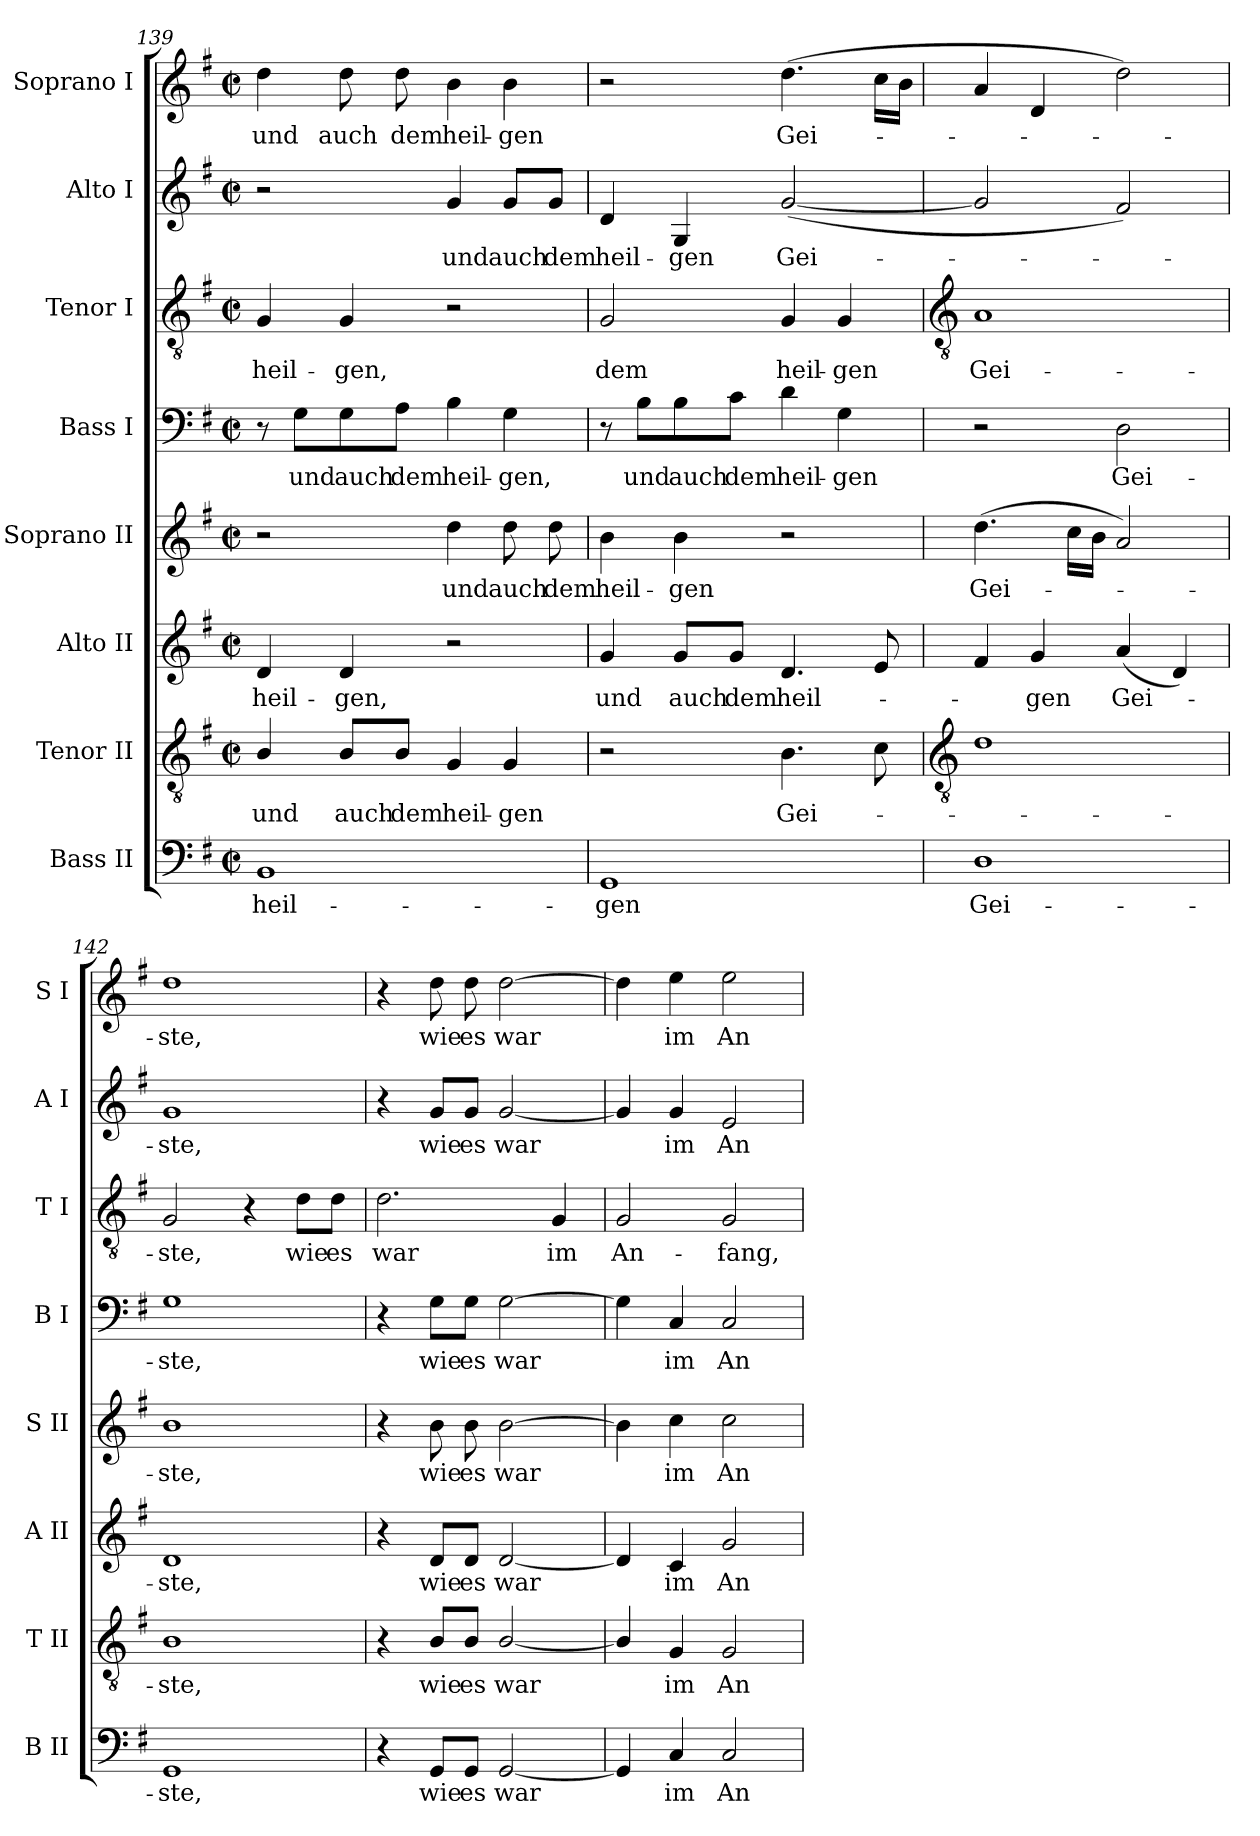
**kern	**text	**kern	**text	**kern	**text	**kern	**text	**kern	**text	**kern	**text	**kern	**text	**kern	**text
*part8	*part8	*part7	*part7	*part6	*part6	*part5	*part5	*part4	*part4	*part3	*part3	*part2	*part2	*part1	*part1
*staff8	*staff8	*staff7	*staff7	*staff6	*staff6	*staff5	*staff5	*staff4	*staff4	*staff3	*staff3	*staff2	*staff2	*staff1	*staff1
*I"Bass II	*	*I"Tenor II	*	*I"Alto II	*	*I"Soprano II	*	*I"Bass I	*	*I"Tenor I	*	*I"Alto I	*	*I"Soprano I	*
*I'B II	*	*I'T II	*	*I'A II	*	*I'S II	*	*I'B I	*	*I'T I	*	*I'A I	*	*I'S I	*
*clefF4	*	*clefGv2	*	*clefG2	*	*clefG2	*	*clefF4	*	*clefGv2	*	*clefG2	*	*clefG2	*
*k[f#]	*	*k[f#]	*	*k[f#]	*	*k[f#]	*	*k[f#]	*	*k[f#]	*	*k[f#]	*	*k[f#]	*
*G:	*	*G:	*	*G:	*	*G:	*	*G:	*	*G:	*	*G:	*	*G:	*
*M2/2	*	*M2/2	*	*M2/2	*	*M2/2	*	*M2/2	*	*M2/2	*	*M2/2	*	*M2/2	*
*met(c|)	*	*met(c|)	*	*met(c|)	*	*met(c|)	*	*met(c|)	*	*met(c|)	*	*met(c|)	*	*met(c|)	*
=139	=139	=139	=139	=139	=139	=139	=139	=139	=139	=139	=139	=139	=139	=139	=139
!	!LO:LY:b	!	!LO:LY:b	!	!LO:LY:b	!	!	!	!	!	!LO:LY:b	!	!	!	!LO:LY:b
1BB	heil-	4B/	und	4d	heil-	2r	.	8r	.	4G	heil-	2r	.	4dd	und
!	!	!	!	!	!	!	!	!	!LO:LY:b	!	!	!	!	!	!
.	.	.	.	.	.	.	.	8G\L	und	.	.	.	.	.	.
!	!	!	!LO:LY:b	!	!LO:LY:b	!	!	!	!LO:LY:b	!	!LO:LY:b	!	!	!	!LO:LY:b
.	.	8B/L	auch	4d	-gen,	.	.	8G\	auch	4G	-gen,	.	.	8dd	auch
!	!	!	!LO:LY:b	!	!	!	!	!	!LO:LY:b	!	!	!	!	!	!LO:LY:b
.	.	8B/J	dem	.	.	.	.	8A\J	dem	.	.	.	.	8dd	dem
!	!	!	!LO:LY:b	!	!	!	!LO:LY:b	!	!LO:LY:b	!	!	!	!LO:LY:b	!	!LO:LY:b
.	.	4G	heil-	2r	.	4dd	und	4B	heil-	2r	.	4g	und	4b	heil-
!	!	!	!LO:LY:b	!	!	!	!LO:LY:b	!	!LO:LY:b	!	!	!	!LO:LY:b	!	!LO:LY:b
.	.	4G	-gen	.	.	8dd	auch	4G	-gen,	.	.	8g/L	auch	4b	-gen
!	!	!	!	!	!	!	!LO:LY:b	!	!	!	!	!	!LO:LY:b	!	!
.	.	.	.	.	.	8dd	dem	.	.	.	.	8g/J	dem	.	.
=140	=140	=140	=140	=140	=140	=140	=140	=140	=140	=140	=140	=140	=140	=140	=140
!	!LO:LY:b	!	!	!	!LO:LY:b	!	!LO:LY:b	!	!	!	!LO:LY:b	!	!LO:LY:b	!	!
1GG	-gen	2r	.	4g	und	4b	heil-	8r	.	2G	dem	4d	heil-	2r	.
!	!	!	!	!	!	!	!	!	!LO:LY:b	!	!	!	!	!	!
.	.	.	.	.	.	.	.	8B\L	und	.	.	.	.	.	.
!	!	!	!	!	!LO:LY:b	!	!LO:LY:b	!	!LO:LY:b	!	!	!	!LO:LY:b	!	!
.	.	.	.	8g/L	auch	4b	-gen	8B\	auch	.	.	4G	-gen	.	.
!	!	!	!	!	!LO:LY:b	!	!	!	!LO:LY:b	!	!	!	!	!	!
.	.	.	.	8g/J	dem	.	.	8c\J	dem	.	.	.	.	.	.
!	!	!	!LO:LY:b	!	!LO:LY:b	!	!	!	!LO:LY:b	!	!LO:LY:b	!	!LO:LY:b	!	!LO:LY:b
.	.	4.B	Gei-	4.d	heil-	2r	.	4d	heil-	4G	heil-	(<[2g	Gei-	(>4.dd	Gei-
!	!	!	!	!	!	!	!	!	!LO:LY:b	!	!LO:LY:b	!	!	!	!
.	.	.	.	.	.	.	.	4G	-gen	4G	-gen	.	.	.	.
.	.	8c	.	8e	.	.	.	.	.	.	.	.	.	16ccLL	.
.	.	.	.	.	.	.	.	.	.	.	.	.	.	16bJJ	.
!!LO:LB:g=z
=141	=141	=141	=141	=141	=141	=141	=141	=141	=141	=141	=141	=141	=141	=141	=141
*	*	*clefGv2	*	*	*	*	*	*	*	*clefGv2	*	*	*	*	*
!	!LO:LY:b	!	!	!	!	!	!LO:LY:b	!	!	!	!LO:LY:b	!	!	!	!
1D	Gei-	1d	.	4f#	.	(>4.dd	Gei-	2r	.	1A	Gei-	2g]	.	4a	.
!	!	!	!	!	!LO:LY:b	!	!	!	!	!	!	!	!	!	!
.	.	.	.	4g	gen	.	.	.	.	.	.	.	.	4d	.
.	.	.	.	.	.	16ccLL	.	.	.	.	.	.	.	.	.
.	.	.	.	.	.	16bJJ	.	.	.	.	.	.	.	.	.
!	!	!	!	!	!LO:LY:b	!	!	!	!LO:LY:b	!	!	!	!	!	!
.	.	.	.	(<4a	Gei-	2a)	.	2D	Gei-	.	.	2f#)	.	2dd)	.
.	.	.	.	4d)	.	.	.	.	.	.	.	.	.	.	.
=142	=142	=142	=142	=142	=142	=142	=142	=142	=142	=142	=142	=142	=142	=142	=142
!	!LO:LY:b	!	!LO:LY:b	!	!LO:LY:b	!	!LO:LY:b	!	!LO:LY:b	!	!LO:LY:b	!	!LO:LY:b	!	!LO:LY:b
1GG	-ste,	1B	ste,	1d	ste,	1b	ste,	1G	-ste,	2G	-ste,	1g	ste,	1dd	ste,
.	.	.	.	.	.	.	.	.	.	4r	.	.	.	.	.
!	!	!	!	!	!	!	!	!	!	!	!LO:LY:b	!	!	!	!
.	.	.	.	.	.	.	.	.	.	8d\L	wie	.	.	.	.
!	!	!	!	!	!	!	!	!	!	!	!LO:LY:b	!	!	!	!
.	.	.	.	.	.	.	.	.	.	8d\J	es	.	.	.	.
=143	=143	=143	=143	=143	=143	=143	=143	=143	=143	=143	=143	=143	=143	=143	=143
!	!	!	!	!	!	!	!	!	!	!	!LO:LY:b	!	!	!	!
4r	.	4r	.	4r	.	4r	.	4r	.	2.d	war	4r	.	4r	.
!	!LO:LY:b	!	!LO:LY:b	!	!LO:LY:b	!	!LO:LY:b	!	!LO:LY:b	!	!	!	!LO:LY:b	!	!LO:LY:b
8GG/L	wie	8B/L	wie	8d/L	wie	8b	wie	8G\L	wie	.	.	8g/L	wie	8dd	wie
!	!LO:LY:b	!	!LO:LY:b	!	!LO:LY:b	!	!LO:LY:b	!	!LO:LY:b	!	!	!	!LO:LY:b	!	!LO:LY:b
8GG/J	es	8B/J	es	8d/J	es	8b	es	8G\J	es	.	.	8g/J	es	8dd	es
!	!LO:LY:b	!	!LO:LY:b	!	!LO:LY:b	!	!LO:LY:b	!	!LO:LY:b	!	!	!	!LO:LY:b	!	!LO:LY:b
[2GG	war	[2B/	war	[2d	war	[2b	war	[2G	war	.	.	[2g	war	[2dd	war
!	!	!	!	!	!	!	!	!	!	!	!LO:LY:b	!	!	!	!
.	.	.	.	.	.	.	.	.	.	4G	im	.	.	.	.
=144	=144	=144	=144	=144	=144	=144	=144	=144	=144	=144	=144	=144	=144	=144	=144
!	!	!	!	!	!	!	!	!	!	!	!LO:LY:b	!	!	!	!
4GG]	.	4B/]	.	4d]	.	4b]	.	4G]	.	2G	An-	4g]	.	4dd]	.
!	!LO:LY:b	!	!LO:LY:b	!	!LO:LY:b	!	!LO:LY:b	!	!LO:LY:b	!	!	!	!LO:LY:b	!	!LO:LY:b
4C	im	4G	im	4c	im	4cc	im	4C	im	.	.	4g	im	4ee	im
!	!LO:LY:b	!	!LO:LY:b	!	!LO:LY:b	!	!LO:LY:b	!	!LO:LY:b	!	!LO:LY:b	!	!LO:LY:b	!	!LO:LY:b
2C	An-	2G	An-	2g	An-	2cc	An-	2C	An-	2G	-fang,	2e	An-	2ee	An-
=	=	=	=	=	=	=	=	=	=	=	=	=	=	=	=
*-	*-	*-	*-	*-	*-	*-	*-	*-	*-	*-	*-	*-	*-	*-	*-
